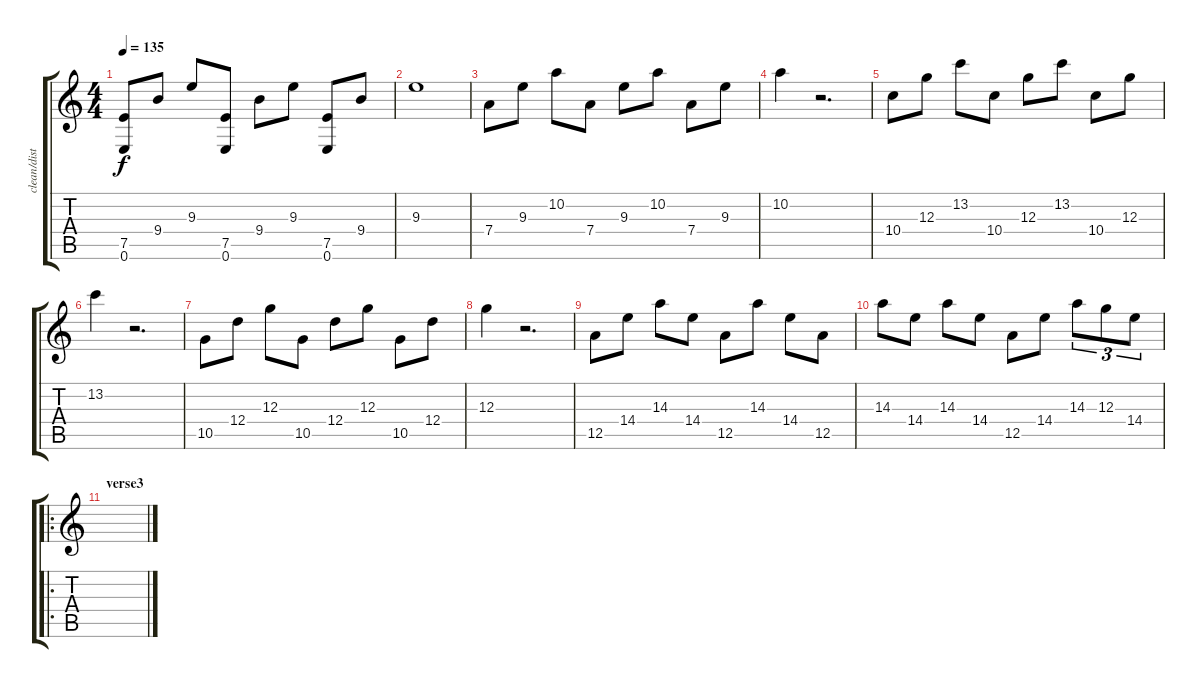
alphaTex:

\track ("clean/disto" "clean/dist") {instrument electricguitarclean}
\staff {score tabs}
\tuning (E4 B3 G3 D3 A2 E2) {hide}
\ts (4 4)
\tempo 135
\clef g2
\ks c
(7.5 0.6).8{dy f} 9.4.8 9.3.8 (7.5 0.6).8 9.4.8 9.3.8 (7.5 0.6).8 9.4.8 |
9.3.1{instrument distortionguitar} |
7.4.8 9.3.8 10.2.8 7.4.8 9.3.8 10.2.8 7.4.8 9.3.8 |
10.2.4{instrument distortionguitar} r.2{d} |
10.4.8 12.3.8 13.2.8 10.4.8 12.3.8 13.2.8 10.4.8 12.3.8 |
13.2.4{instrument distortionguitar} r.2{d} |
10.5.8 12.4.8 12.3.8 10.5.8 12.4.8 12.3.8 10.5.8 12.4.8 |
12.3.4{instrument distortionguitar} r.2{d} |
12.5.8 14.4.8 14.3.8 14.4.8 12.5.8 14.3.8 14.4.8 12.5.8 |
14.3.8 14.4.8 14.3.8 14.4.8 12.5.8 14.4.8 14.3.8{tu (3 2)} 12.3.8{tu (3 2)} 14.4.8{tu (3 2)} |
\ro
\section ("" "verse3")
